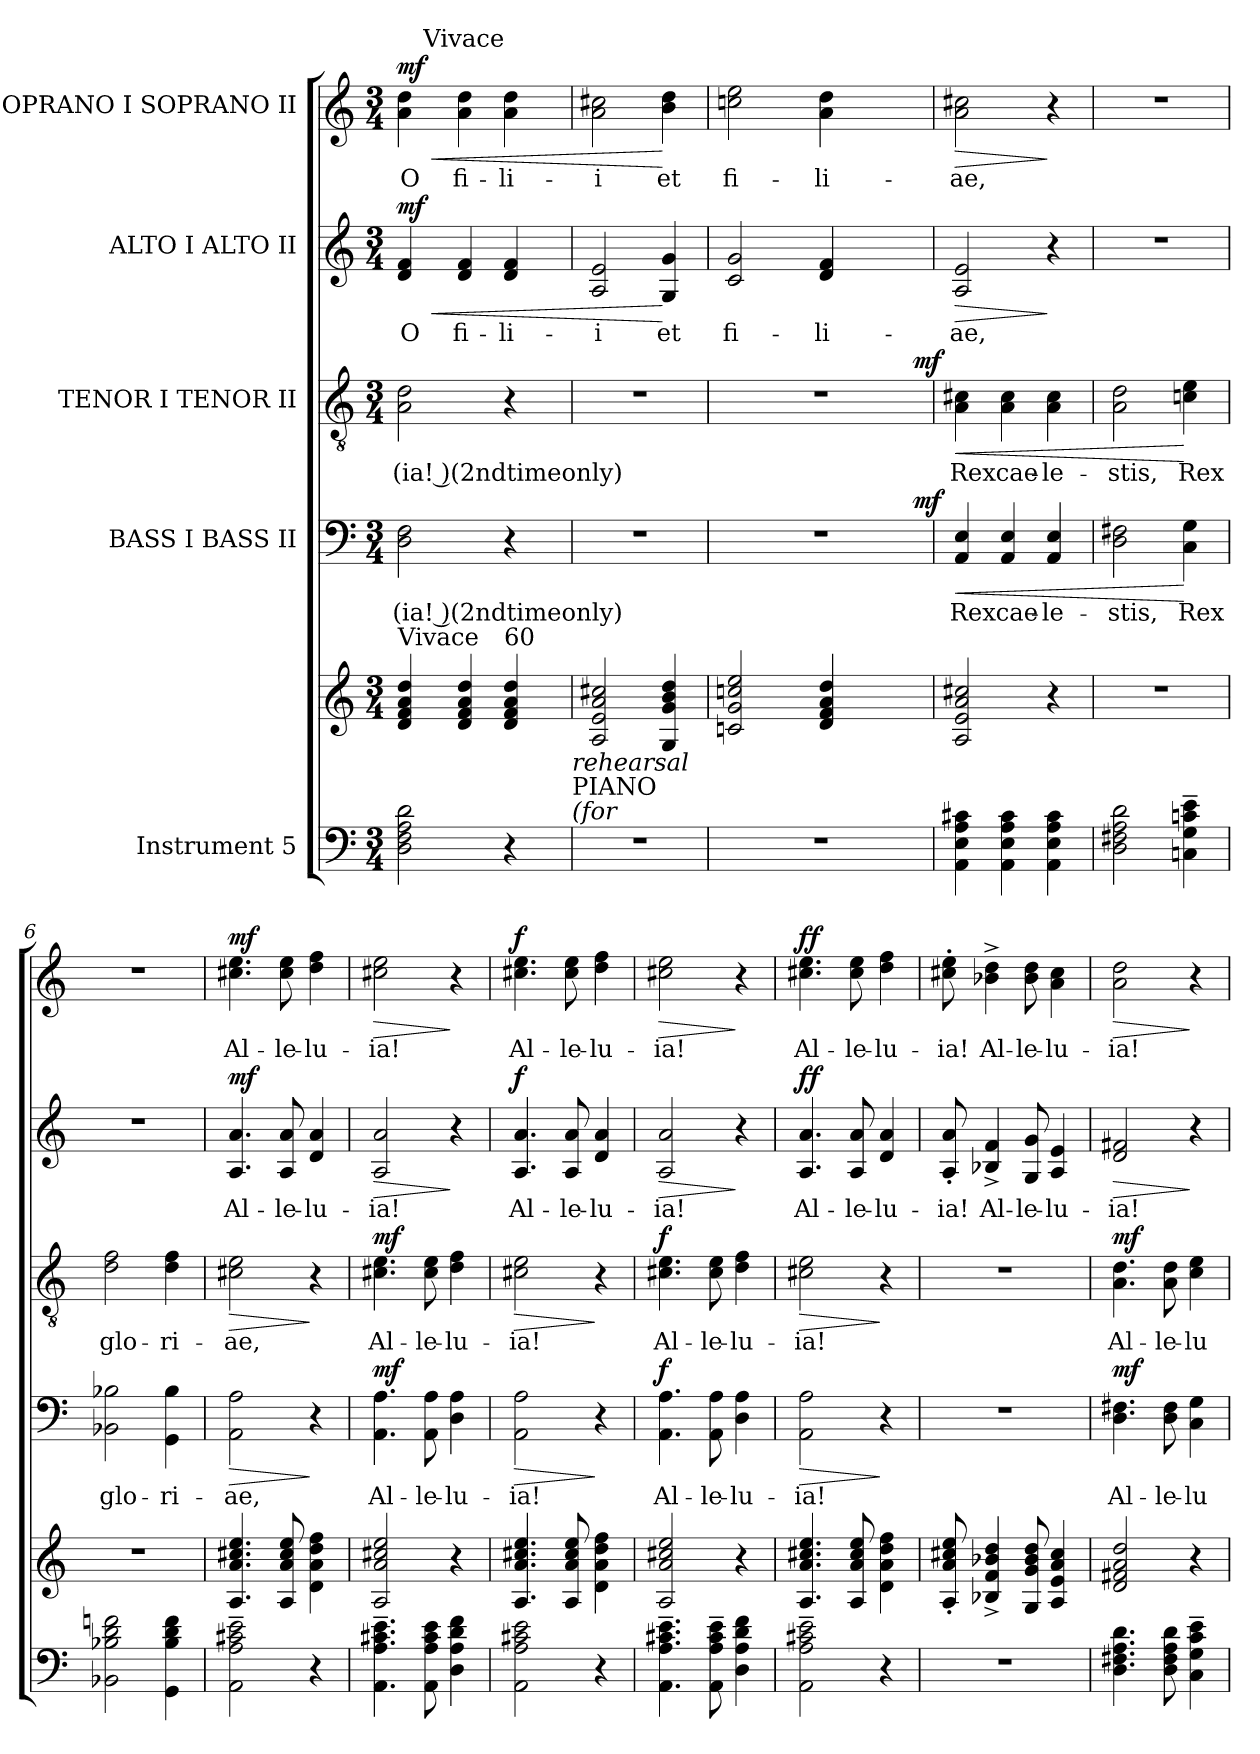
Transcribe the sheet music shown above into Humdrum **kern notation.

**kern	**kern	**kern	**text	**dynam	**kern	**text	**dynam	**kern	**text	**dynam	**kern	**text	**dynam
*part5	*part5	*part4	*part4	*part4	*part3	*part3	*part3	*part2	*part2	*part2	*part1	*part1	*part1
*staff6	*staff5	*staff4	*staff4	*staff4	*staff3	*staff3	*staff3	*staff2	*staff2	*staff2	*staff1	*staff1	*staff1
*I"Instrument 5	*	*I"BASS I  BASS II	*	*	*I"TENOR I  TENOR II	*	*	*I"ALTO I  ALTO II	*	*	*I"SOPRANO I  SOPRANO II	*	*
!!LO:PB:g=z
*stria5	*stria5	*stria5	*	*	*stria5	*	*	*stria5	*	*	*stria5	*	*
*clefF4	*clefG2	*clefF4	*	*	*clefGv2	*	*	*clefG2	*	*	*clefG2	*	*
*M3/4	*M3/4	*M3/4	*	*	*M3/4	*	*	*M3/4	*	*	*M3/4	*	*
=1	=1	=1	=1	=1	=1	=1	=1	=1	=1	=1	=1	=1	=1
!	!LO:TX:a:t=Vivace	!	!	!	!	!	!	!	!	!	!	!	!
!	!	!	!LO:LY:b:cj	!	!	!LO:LY:b:cj	!	!	!LO:LY:b:cj	!LO:HP:b	!	!LO:LY:b:cj	!LO:HP:b
!	!	!	!	!	!	!	!	!	!	!LO:DY:n=1:a	!	!	!LO:DY:n=1:a
*	*	*	*	*	*	*	*	*	*	*	*^	*	*
2F\ 2A\ 2d\ 2D\	4a/ 4f/ 4dd/ 4d/	2F\ 2D\	(ia! )(2ndtimeonly)	.	2d\ 2A\	(ia! )(2ndtimeonly)	.	4f/ 4d/	O	< mf	4dd\ 4a\	16.ryy	O	< mf
!	!	!	!	!	!	!	!	!	!	!	!	!LO:TX:a:t=Vivace	!	!
.	.	.	.	.	.	.	.	.	.	.	.	2ryy	.	.
!	!	!	!	!	!	!	!	!	!LO:LY:b:cj	!	!	!	!LO:LY:b:cj	!
.	4a/ 4dd/ 4d/ 4f/	.	.	.	.	.	.	4f/ 4d/	fi-	.	4dd\ 4a\	.	fi-	.
!	!LO:TX:a:t=60	!	!	!	!	!	!	!	!	!	!	!	!	!
!	!	!	!	!	!	!	!	!	!LO:LY:b:cj	!	!	!	!LO:LY:b:cj	!
4r	4f/ 4a/ 4dd/ 4d/	4r	.	.	4r	.	.	4f/ 4d/	-li-	.	4dd\ 4a\	.	-li-	.
.	.	.	.	.	.	.	.	.	.	.	.	8ryy	.	.
.	.	.	.	.	.	.	.	.	.	.	.	32ryy	.	.
!	!LO:TX:b:i:t=rehearsal	!	!	!	!	!	!	!	!	!	!	!	!	!
!	!LO:TX:b:t=PIANO	!	!	!	!	!	!	!	!	!	!	!	!	!
!	!LO:TX:b:i:t=(for	!	!	!	!	!	!	!	!	!	!	!	!	!
=2	=2	=2	=2	=2	=2	=2	=2	=2	=2	=2	=2	=2	=2	=2
!LO:N:vis=1	!	!LO:N:vis=1	!	!	!LO:N:vis=1	!	!	!	!LO:LY:b:cj	!	!	!	!LO:LY:b:cj	!
*	*	*	*	*	*	*	*	*	*	*	*v	*v	*	*
2.r	2a/ 2e/ 2A/ 2cc#X/	2.r	.	.	2.r	.	.	2e/ 2A/	-i	.	2cc#X\ 2a\	-i	.
!	!	!	!	!	!	!	!	!	!LO:LY:b:cj	!	!	!LO:LY:b:cj	!
.	4g/ 4G/ 4dd/ 4b/	.	.	.	.	.	.	4g/ 4G/	et	[	4dd\ 4b\	et	[
=3	=3	=3	=3	=3	=3	=3	=3	=3	=3	=3	=3	=3	=3
!LO:N:vis=1	!	!LO:N:vis=1	!	!	!LO:N:vis=1	!	!	!	!LO:LY:b:cj	!	!	!LO:LY:b:cj	!
*	*	*^	*	*	*^	*	*	*	*	*	*	*	*
2.r	2ccn/ 2g/ 2cn/ 2ee/	2.r	2ryy	.	.	2.r	2ryy	.	.	2g/ 2c/	fi-	.	2ee\ 2ccn\	fi-	.
!	!	!	!	!	!	!	!	!	!	!	!LO:LY:b:cj	!	!	!LO:LY:b:cj	!
.	4f/ 4d/ 4dd/ 4a/	.	8...ryy	.	.	.	8...ryy	.	.	4f/ 4d/	-li-	.	4dd\ 4a\	-li-	.
!	!	!	!	!	!LO:DY:a	!	!	!	!LO:DY:a	!	!	!	!	!	!
.	.	.	64ryy	.	mf	.	64ryy	.	mf	.	.	.	.	.	.
=4	=4	=4	=4	=4	=4	=4	=4	=4	=4	=4	=4	=4	=4	=4	=4
!	!	!	!	!LO:LY:b:cj	!LO:HP:b	!	!	!LO:LY:b:cj	!LO:HP:b	!	!LO:LY:b:cj	!LO:HP:b	!	!LO:LY:b:cj	!LO:HP:b
*	*	*v	*v	*	*	*	*	*	*	*	*	*	*	*	*
*	*	*	*	*	*v	*v	*	*	*	*	*	*	*	*
4AA\ 4c#X\ 4A\ 4E\	2a/ 2e/ 2A/ 2cc#X/	4E/ 4AA/	Rex	<	4c#X\ 4A\	Rex	<	2e/ 2A/	-ae,	>	2cc#X\ 2a\	-ae,	>
!	!	!	!LO:LY:b:cj	!	!	!LO:LY:b:cj	!	!	!	!	!	!	!
4c#\ 4A\ 4E\ 4AA\	.	4E/ 4AA/	cae-	.	4c#\ 4A\	cae-	.	.	.	.	.	.	.
!	!	!	!LO:LY:b:cj	!	!	!LO:LY:b:cj	!	!	!	!	!	!	!
4AA\ 4c#\ 4A\ 4E\	4r	4E/ 4AA/	-le-	.	4c#\ 4A\	-le-	.	4r	.	]	4r	.	]
=5	=5	=5	=5	=5	=5	=5	=5	=5	=5	=5	=5	=5	=5
!	!LO:N:vis=1	!	!LO:LY:b:cj	!	!	!LO:LY:b:cj	!	!LO:N:vis=1	!	!	!LO:N:vis=1	!	!
2d\ 2A\ 2F#X\ 2D\	2.r	2F#X\ 2D\	-stis,	.	2d\ 2A\	-stis,	.	2.r	.	.	2.r	.	.
!	!	!	!LO:LY:b:cj	!	!	!LO:LY:b:cj	!	!	!	!	!	!	!
4cn\~> 4G\~> 4Cn\~> 4e\~>	.	4G\ 4C\	Rex	[	4e\ 4cn\	Rex	[	.	.	.	.	.	.
!!LO:LB:g=z
=6	=6	=6	=6	=6	=6	=6	=6	=6	=6	=6	=6	=6	=6
!	!LO:N:vis=1	!	!LO:LY:b:cj	!	!	!LO:LY:b:cj	!	!LO:N:vis=1	!	!	!LO:N:vis=1	!	!
2BB-X\ 2fn\ 2d\ 2B-X\	2.r	2B-X\ 2BB-X\	glo-	.	2f\ 2d\	glo-	.	2.r	.	.	2.r	.	.
!	!	!	!LO:LY:b:cj	!	!	!LO:LY:b:cj	!	!	!	!	!	!	!
4d\ 4B-\ 4GG\ 4f\	.	4B-\ 4GG\	-ri-	.	4f\ 4d\	-ri-	.	.	.	.	.	.	.
=7	=7	=7	=7	=7	=7	=7	=7	=7	=7	=7	=7	=7	=7
!	!	!	!LO:LY:b:cj	!LO:HP:b	!	!LO:LY:b:cj	!LO:HP:b	!	!LO:LY:b:cj	!LO:DY:a	!	!LO:LY:b:cj	!LO:DY:a
2e\~> 2c#X\~> 2A\~> 2AA\~>	4.A/ 4.a/ 4.cc#X/ 4.ee/	2A\ 2AA\	-ae,	>	2e\ 2c#X\	-ae,	>	4.a/ 4.A/	Al-	mf	4.ee\ 4.cc#X\	Al-	mf
!	!	!	!	!	!	!	!	!	!LO:LY:b:cj	!	!	!LO:LY:b:cj	!
.	8ee/ 8cc#/ 8a/ 8A/	.	.	.	.	.	.	8a/ 8A/	-le-	.	8ee\ 8cc#\	-le-	.
!	!	!	!	!	!	!	!	!	!LO:LY:b:cj	!	!	!LO:LY:b:cj	!
4r	4d\ 4a\ 4ff\ 4dd\	4r	.	]	4r	.	]	4a/ 4d/	-lu-	.	4ff\ 4dd\	-lu-	.
=8	=8	=8	=8	=8	=8	=8	=8	=8	=8	=8	=8	=8	=8
!	!	!	!LO:LY:b:cj	!LO:DY:a	!	!LO:LY:b:cj	!LO:DY:a	!	!LO:LY:b:cj	!LO:HP:b	!	!LO:LY:b:cj	!LO:HP:b
4.AA\~> 4.e\~> 4.c#X\~> 4.A\~>	2cc#X/ 2a/ 2A/ 2ee/	4.A\ 4.AA\	Al-	mf	4.e\ 4.c#X\	Al-	mf	2a/ 2A/	-ia!	>	2ee\ 2cc#X\	-ia!	>
!	!	!	!LO:LY:b:cj	!	!	!LO:LY:b:cj	!	!	!	!	!	!	!
8e\ 8c#\ 8A\ 8AA\	.	8A\ 8AA\	-le-	.	8e\ 8c#\	-le-	.	.	.	.	.	.	.
!	!	!	!LO:LY:b:cj	!	!	!LO:LY:b:cj	!	!	!	!	!	!	!
4D\ 4f\ 4d\ 4A\	4r	4A\ 4D\	-lu-	.	4f\ 4d\	-lu-	.	4r	.	]	4r	.	]
=9	=9	=9	=9	=9	=9	=9	=9	=9	=9	=9	=9	=9	=9
!	!	!	!LO:LY:b:cj	!LO:HP:b	!	!LO:LY:b:cj	!LO:HP:b	!	!LO:LY:b:cj	!LO:DY:a	!	!LO:LY:b:cj	!LO:DY:a
2e\ 2c#X\ 2A\ 2AA\	4.A/ 4.a/ 4.cc#X/ 4.ee/	2A\ 2AA\	-ia!	>	2e\ 2c#X\	-ia!	>	4.a/ 4.A/	Al-	f	4.ee\ 4.cc#X\	Al-	f
!	!	!	!	!	!	!	!	!	!LO:LY:b:cj	!	!	!LO:LY:b:cj	!
.	8ee/ 8cc#/ 8a/ 8A/	.	.	.	.	.	.	8a/ 8A/	-le-	.	8ee\ 8cc#\	-le-	.
!	!	!	!	!	!	!	!	!	!LO:LY:b:cj	!	!	!LO:LY:b:cj	!
4r	4d\ 4a\ 4ff\ 4dd\	4r	.	]	4r	.	]	4a/ 4d/	-lu-	.	4ff\ 4dd\	-lu-	.
=10	=10	=10	=10	=10	=10	=10	=10	=10	=10	=10	=10	=10	=10
!	!	!	!LO:LY:b:cj	!LO:DY:a	!	!LO:LY:b:cj	!LO:DY:a	!	!LO:LY:b:cj	!LO:HP:b	!	!LO:LY:b:cj	!LO:HP:b
4.AA\~> 4.e\~> 4.c#X\~> 4.A\~>	2cc#X/ 2a/ 2A/ 2ee/	4.A\ 4.AA\	Al-	f	4.e\ 4.c#X\	Al-	f	2a/ 2A/	-ia!	>	2ee\ 2cc#X\	-ia!	>
!	!	!	!LO:LY:b:cj	!	!	!LO:LY:b:cj	!	!	!	!	!	!	!
8e\~> 8c#\~> 8A\~> 8AA\~>	.	8A\ 8AA\	-le-	.	8e\ 8c#\	-le-	.	.	.	.	.	.	.
!	!	!	!LO:LY:b:cj	!	!	!LO:LY:b:cj	!	!	!	!	!	!	!
4D\ 4f\ 4d\ 4A\	4r	4A\ 4D\	-lu-	.	4f\ 4d\	-lu-	.	4r	.	]	4r	.	]
=11	=11	=11	=11	=11	=11	=11	=11	=11	=11	=11	=11	=11	=11
!	!	!	!LO:LY:b:cj	!LO:HP:b	!	!LO:LY:b:cj	!LO:HP:b	!	!LO:LY:b:cj	!LO:DY:a	!	!LO:LY:b:cj	!LO:DY:a
2e\~> 2c#X\~> 2A\~> 2AA\~>	4.A/ 4.a/ 4.cc#X/ 4.ee/	2A\ 2AA\	-ia!	>	2e\ 2c#X\	-ia!	>	4.a/ 4.A/	Al-	ff	4.ee\ 4.cc#X\	Al-	ff
!	!	!	!	!	!	!	!	!	!LO:LY:b:cj	!	!	!LO:LY:b:cj	!
.	8ee/ 8cc#/ 8a/ 8A/	.	.	.	.	.	.	8a/ 8A/	-le-	.	8ee\ 8cc#\	-le-	.
!	!	!	!	!	!	!	!	!	!LO:LY:b:cj	!	!	!LO:LY:b:cj	!
4r	4d\ 4a\ 4ff\ 4dd\	4r	.	]	4r	.	]	4a/ 4d/	-lu-	.	4ff\ 4dd\	-lu-	.
!!LO:PB:g=z
=12	=12	=12	=12	=12	=12	=12	=12	=12	=12	=12	=12	=12	=12
!LO:N:vis=1	!	!LO:N:vis=1	!	!	!LO:N:vis=1	!	!	!	!LO:LY:b:cj	!	!	!LO:LY:b:cj	!
2.r	8a/'< 8A/'< 8ee/'< 8cc#X/'<	2.r	.	.	2.r	.	.	8a/'< 8A/'<	-ia!	.	8ee\'> 8cc#X\'>	-ia!	.
!	!	!	!	!	!	!	!	!	!LO:LY:b:cj	!	!	!LO:LY:b:cj	!
.	4b-X/^< 4f/^< 4B-X/^< 4dd/^<	.	.	.	.	.	.	4f/^< 4B-X/^<	Al-	.	4dd\^> 4b-X\^>	Al-	.
!	!	!	!	!	!	!	!	!	!LO:LY:b:cj	!	!	!LO:LY:b:cj	!
.	8G/ 8dd/ 8b-/ 8g/	.	.	.	.	.	.	8g/ 8G/	-le-	.	8dd\ 8b-\	-le-	.
!	!	!	!	!	!	!	!	!	!LO:LY:b:cj	!	!	!LO:LY:b:cj	!
.	4A/ 4e/ 4a/ 4cc#/	.	.	.	.	.	.	4e/ 4A/	-lu-	.	4cc#\ 4a\	-lu-	.
=13	=13	=13	=13	=13	=13	=13	=13	=13	=13	=13	=13	=13	=13
!	!	!	!LO:LY:b:cj	!LO:DY:a	!	!LO:LY:b:cj	!LO:DY:a	!	!LO:LY:b:cj	!LO:HP:b	!	!LO:LY:b:cj	!LO:HP:b
4.D\ 4.d\ 4.A\ 4.F#X\	2a/ 2f#X/ 2d/ 2dd/	4.F#X\ 4.D\	Al-	mf	4.d\ 4.A\	Al-	mf	2f#X/ 2d/	-ia!	>	2dd\ 2a\	-ia!	>
!	!	!	!LO:LY:b:cj	!	!	!LO:LY:b:cj	!	!	!	!	!	!	!
8d\ 8A\ 8F#\ 8D\	.	8F#\ 8D\	-le-	.	8d\ 8A\	-le-	.	.	.	.	.	.	.
!	!	!	!LO:LY:b:cj	!	!	!LO:LY:b:cj	!	!	!	!	!	!	!
4C\~> 4e\~> 4c\~> 4G\~>	4r	4G\ 4C\	-lu-	.	4e\ 4c\	-lu-	.	4r	.	]	4r	.	]
=	=	=	=	=	=	=	=	=	=	=	=	=	=
*-	*-	*-	*-	*-	*-	*-	*-	*-	*-	*-	*-	*-	*-
